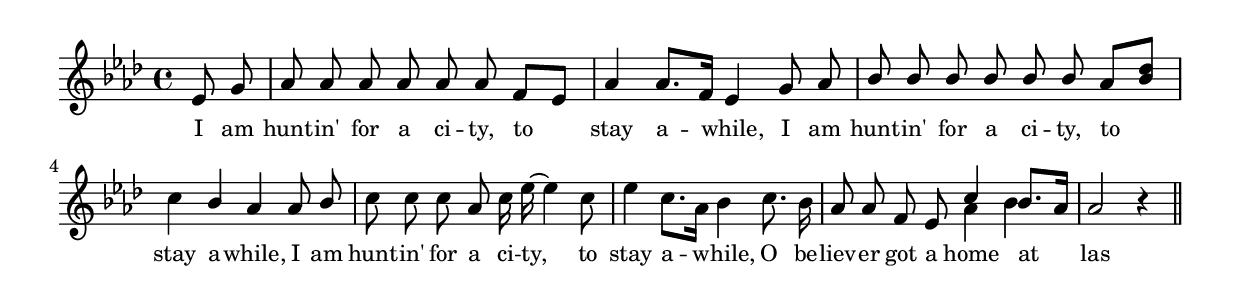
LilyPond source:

% 024.ly - Score sheet for "Hunting for a city."
% Copyright (C) 2007  Marcus Brinkmann <marcus@gnu.org>
%
% This score sheet is free software; you can redistribute it and/or
% modify it under the terms of the Creative Commons Legal Code
% Attribution-ShareALike as published by Creative Commons; either
% version 2.0 of the License, or (at your option) any later version.
%
% This score sheet is distributed in the hope that it will be useful,
% but WITHOUT ANY WARRANTY; without even the implied warranty of
% MERCHANTABILITY or FITNESS FOR A PARTICULAR PURPOSE.  See the
% Creative Commons Legal Code Attribution-ShareALike for more details.
%
% You should have received a copy of the Creative Commons Legal Code
% Attribution-ShareALike along with this score sheet; if not, write to
% Creative Commons, 543 Howard Street, 5th Floor,
% San Francisco, CA 94105-3013  United States

\version "2.10.0"

% FIXME: can't switch it off for the book.
%\header
%{
%  title = "Hunting for a city."
%  composer = "trad."
%}

melody =
<<
  \context Voice
  {
    \set Staff.midiInstrument = "acoustic grand"
    \override Staff.VerticalAxisGroup #'minimum-Y-extent = #'(0 . 0)
	
    \autoBeamOff

    \time 4/4
    \clef violin
    \key as \major

    {
      \override Stem #'neutral-direction = #1 
      \partial 4 es'8 g' |
      as'8 as' as' as' as' as' f'[ es'] |
      as'4 as'8.[ f'16] es'4 g'8 as' |
      bes'8 bes' bes' bes' bes' bes' as'[ \stemUp <bes' des''>] \stemNeutral |
      c''4 bes' as' as'8 bes' | c''8 c'' c'' as' c''16 es''~ es''4 c''8 |
      \override Stem #'neutral-direction = #-1 
      es''4 c''8.[ as'16] bes'4 c''8. bes'16 |
      as'8 as' f' es'
      %% FIXME: Merge note heads.
      << { \stemUp c''4 bes'8.[ as'16] } << \\ { as'4 bes' } >> >> |
      as'2 r4 \bar "||"
    }
  }
  \lyricsto "" \new Lyrics
  {
    \override LyricText #'font-size = #0
    \override StanzaNumber #'font-size = #-1

    I am hunt -- in' for a ci -- ty, to stay a -- while,
    I am hunt -- in' for a ci -- ty, to stay a -- while,
    I am hunt -- in' for a ci -- ty, to stay a -- while,
    %% FIXME: This is a likely error.  At the very least the period is
    %% missing.  EDITED: be -- lie -- ver changed into be -- liev -- er.
    O be -- liev -- er got a home at las
  }
>>


\score
{
  \new Staff { \melody }

  \layout { indent = 0.0 }
}

\score
{
  \new Staff { \unfoldRepeats \melody }

  
  \midi {
    \context {
      \Score
      tempoWholesPerMinute = #(ly:make-moment 90 4)
      }
    }


}
